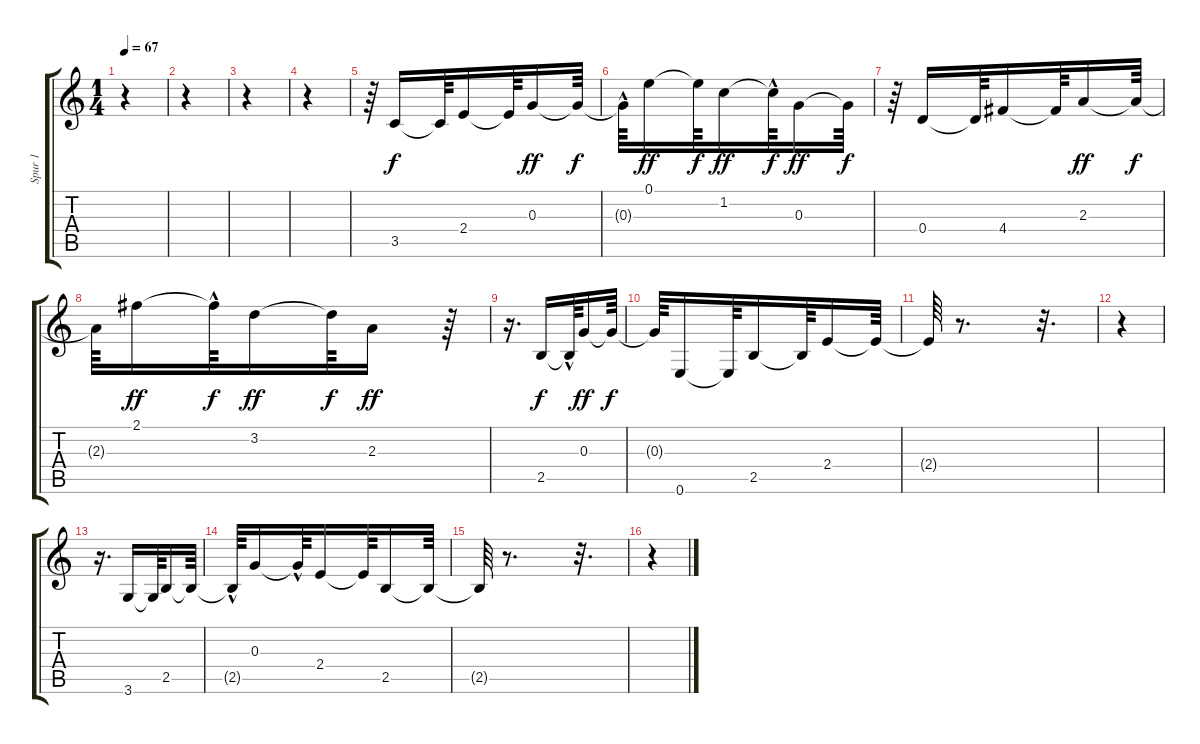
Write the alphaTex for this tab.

\track ("Spur 1" "Spur 1") {instrument acousticguitarnylon}
\staff {score tabs}
\tuning (E4 B3 G3 D3 A2 E2) {hide}
\ts (1 4)
\tempo 67
\clef g2
\ks c
r.4{dy f instrument acousticguitarnylon} |
r.4 |
r.4 |
r.4 |
r.64 3.5.16{balance 8} 3.5{t}.64 2.4.16 2.4{t}.64 0.3.16{dy ff} 0.3{t}.64{dy f} |
0.3{hac t}.64 0.1.16{dy ff} 0.1{t}.64{dy f} 1.2.16{dy ff} 1.2{hac t}.64{dy f} 0.3.16{dy ff} 0.3{t}.64{dy f} |
r.64 0.4.16 0.4{t}.64 4.4.16 4.4{t}.64 2.3.16{dy ff} 2.3{t}.64{dy f} |
2.3{t}.64 2.1.16{dy ff} 2.1{hac t}.64{dy f} 3.2.16{dy ff} 3.2{t}.64{dy f} 2.3.16{dy ff} r.64 |
r.16{d} 2.5.16{dy f} 2.5{hac t}.64 0.3.16{dy ff} 0.3{t}.64{dy f} |
0.3{t}.64 0.6.16 0.6{t}.64 2.5.16 2.5{t}.64 2.4.16 2.4{t}.64 |
2.4{t}.64 r.8{d} r.32{d} |
r.4 |
r.16{d} 3.6.16 3.6{t}.64 2.5.16 2.5{t}.64 |
2.5{hac t}.64 0.3.16 0.3{hac t}.64 2.4.16 2.4{t}.64 2.5.16 2.5{t}.64 |
2.5{t}.64 r.8{d} r.32{d} |
r.4
